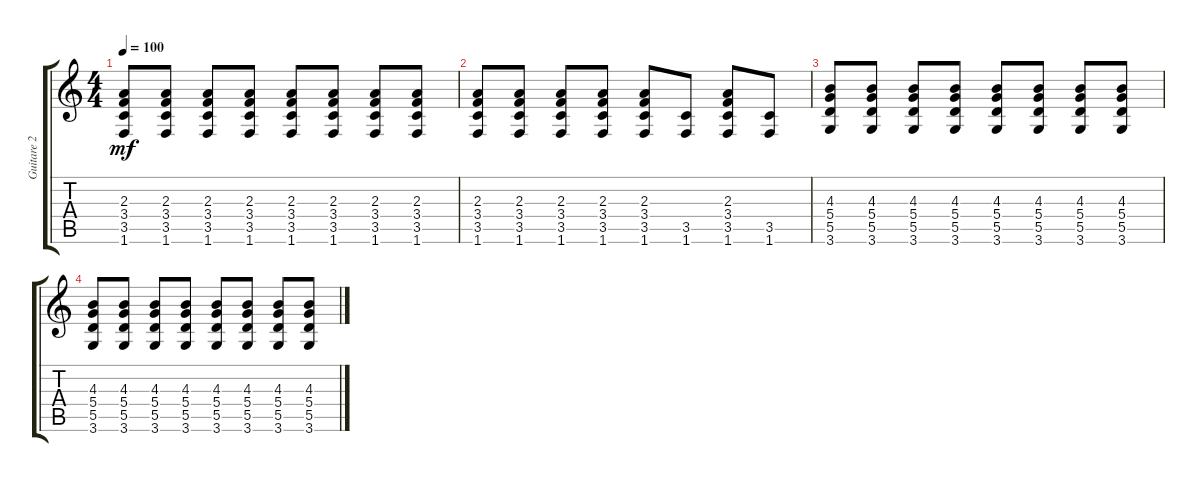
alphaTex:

\track ("Guitare 2" "Guitare 2") {instrument distortionguitar}
\staff {score tabs}
\tuning (E4 B3 G3 D3 A2 E2) {hide}
\ts (4 4)
\tempo 100
\clef g2
\ks c
(2.3 3.4 3.5 1.6).8{dy mf} (2.3 3.4 3.5 1.6).8 (2.3 3.4 3.5 1.6).8 (2.3 3.4 3.5 1.6).8 (2.3 3.4 3.5 1.6).8 (2.3 3.4 3.5 1.6).8 (2.3 3.4 3.5 1.6).8 (2.3 3.4 3.5 1.6).8 |
(2.3 3.4 3.5 1.6).8 (2.3 3.4 3.5 1.6).8 (2.3 3.4 3.5 1.6).8 (2.3 3.4 3.5 1.6).8 (2.3 3.4 3.5 1.6).8 (3.5 1.6).8 (2.3 3.4 3.5 1.6).8 (3.5 1.6).8 |
(4.3 5.4 5.5 3.6).8 (4.3 5.4 5.5 3.6).8 (4.3 5.4 5.5 3.6).8 (4.3 5.4 5.5 3.6).8 (4.3 5.4 5.5 3.6).8 (4.3 5.4 5.5 3.6).8 (4.3 5.4 5.5 3.6).8 (4.3 5.4 5.5 3.6).8 |
(4.3 5.4 5.5 3.6).8 (4.3 5.4 5.5 3.6).8 (4.3 5.4 5.5 3.6).8 (4.3 5.4 5.5 3.6).8 (4.3 5.4 5.5 3.6).8 (4.3 5.4 5.5 3.6).8 (4.3 5.4 5.5 3.6).8 (4.3 5.4 5.5 3.6).8
